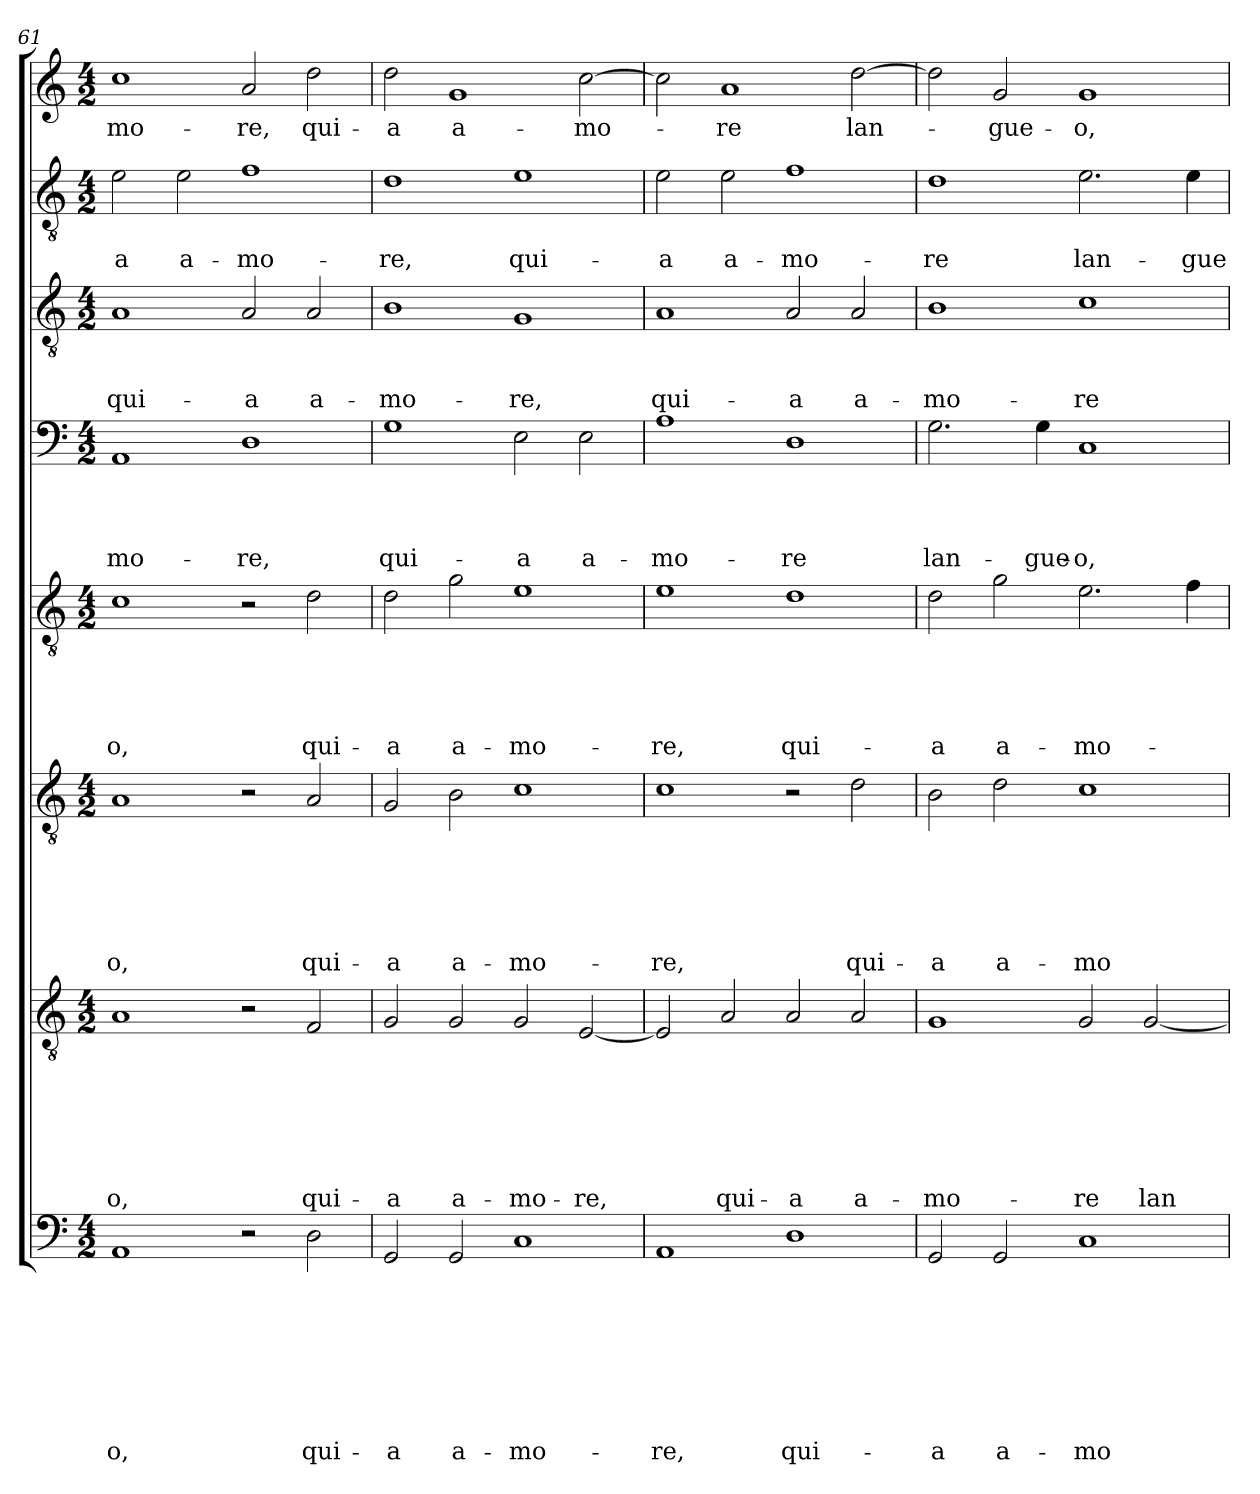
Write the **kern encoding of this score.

**kern	**text	**text	**text	**text	**text	**text	**text	**text	**kern	**text	**text	**text	**text	**text	**text	**text	**kern	**text	**text	**text	**text	**text	**text	**kern	**text	**text	**text	**text	**text	**kern	**text	**text	**text	**text	**kern	**text	**text	**text	**kern	**text	**text	**kern	**text
*part8	*part8	*part8	*part8	*part8	*part8	*part8	*part8	*part8	*part7	*part7	*part7	*part7	*part7	*part7	*part7	*part7	*part6	*part6	*part6	*part6	*part6	*part6	*part6	*part5	*part5	*part5	*part5	*part5	*part5	*part4	*part4	*part4	*part4	*part4	*part3	*part3	*part3	*part3	*part2	*part2	*part2	*part1	*part1
*staff8	*staff8	*staff8	*staff8	*staff8	*staff8	*staff8	*staff8	*staff8	*staff7	*staff7	*staff7	*staff7	*staff7	*staff7	*staff7	*staff7	*staff6	*staff6	*staff6	*staff6	*staff6	*staff6	*staff6	*staff5	*staff5	*staff5	*staff5	*staff5	*staff5	*staff4	*staff4	*staff4	*staff4	*staff4	*staff3	*staff3	*staff3	*staff3	*staff2	*staff2	*staff2	*staff1	*staff1
!!LO:LB:g=z
*clefF4	*	*	*	*	*	*	*	*	*clefGv2	*	*	*	*	*	*	*	*clefGv2	*	*	*	*	*	*	*clefGv2	*	*	*	*	*	*clefF4	*	*	*	*	*clefGv2	*	*	*	*clefGv2	*	*	*clefG2	*
*k[]	*	*	*	*	*	*	*	*	*k[]	*	*	*	*	*	*	*	*k[]	*	*	*	*	*	*	*k[]	*	*	*	*	*	*k[]	*	*	*	*	*k[]	*	*	*	*k[]	*	*	*k[]	*
*a:	*	*	*	*	*	*	*	*	*a:	*	*	*	*	*	*	*	*a:	*	*	*	*	*	*	*a:	*	*	*	*	*	*a:	*	*	*	*	*a:	*	*	*	*a:	*	*	*a:	*
*M4/2	*	*	*	*	*	*	*	*	*M4/2	*	*	*	*	*	*	*	*M4/2	*	*	*	*	*	*	*M4/2	*	*	*	*	*	*M4/2	*	*	*	*	*M4/2	*	*	*	*M4/2	*	*	*M4/2	*
=61	=61	=61	=61	=61	=61	=61	=61	=61	=61	=61	=61	=61	=61	=61	=61	=61	=61	=61	=61	=61	=61	=61	=61	=61	=61	=61	=61	=61	=61	=61	=61	=61	=61	=61	=61	=61	=61	=61	=61	=61	=61	=61	=61
!	!	!	!	!	!	!	!	!LO:LY:b	!	!	!	!	!	!	!	!LO:LY:b	!	!	!	!	!	!	!LO:LY:b	!	!	!	!	!	!LO:LY:b	!	!	!	!	!LO:LY:b	!	!	!	!LO:LY:b	!	!	!LO:LY:b	!	!LO:LY:b
1AA	.	.	.	.	.	.	.	-o,	1A	.	.	.	.	.	.	-o,	1A	.	.	.	.	.	-o,	1c	.	.	.	.	-o,	1AA	.	.	.	-mo-	1A	.	.	qui-	2e\	.	-a	1cc	-mo-
!	!	!	!	!	!	!	!	!	!	!	!	!	!	!	!	!	!	!	!	!	!	!	!	!	!	!	!	!	!	!	!	!	!	!	!	!	!	!	!	!	!LO:LY:b	!	!
.	.	.	.	.	.	.	.	.	.	.	.	.	.	.	.	.	.	.	.	.	.	.	.	.	.	.	.	.	.	.	.	.	.	.	.	.	.	.	2e\	.	a-	.	.
!	!	!	!	!	!	!	!	!	!	!	!	!	!	!	!	!	!	!	!	!	!	!	!	!	!	!	!	!	!	!	!	!	!	!LO:LY:b	!	!	!	!LO:LY:b	!	!	!LO:LY:b	!	!LO:LY:b
2r	.	.	.	.	.	.	.	.	2r	.	.	.	.	.	.	.	2r	.	.	.	.	.	.	2r	.	.	.	.	.	1D	.	.	.	-re,	2A/	.	.	-a	1f	.	-mo-	2a/	-re,
!	!	!	!	!	!	!	!	!LO:LY:b	!	!	!	!	!	!	!	!LO:LY:b	!	!	!	!	!	!	!LO:LY:b	!	!	!	!	!	!LO:LY:b	!	!	!	!	!	!	!	!	!LO:LY:b	!	!	!	!	!LO:LY:b
2D\	.	.	.	.	.	.	.	qui-	2F/	.	.	.	.	.	.	qui-	2A/	.	.	.	.	.	qui-	2d\	.	.	.	.	qui-	.	.	.	.	.	2A/	.	.	a-	.	.	.	2dd\	qui-
=62	=62	=62	=62	=62	=62	=62	=62	=62	=62	=62	=62	=62	=62	=62	=62	=62	=62	=62	=62	=62	=62	=62	=62	=62	=62	=62	=62	=62	=62	=62	=62	=62	=62	=62	=62	=62	=62	=62	=62	=62	=62	=62	=62
!	!	!	!	!	!	!	!	!LO:LY:b	!	!	!	!	!	!	!	!LO:LY:b	!	!	!	!	!	!	!LO:LY:b	!	!	!	!	!	!LO:LY:b	!	!	!	!	!LO:LY:b	!	!	!	!LO:LY:b	!	!	!LO:LY:b	!	!LO:LY:b
2GG/	.	.	.	.	.	.	.	-a	2G/	.	.	.	.	.	.	-a	2G/	.	.	.	.	.	-a	2d\	.	.	.	.	-a	1G	.	.	.	qui-	1B	.	.	-mo-	1d	.	-re,	2dd\	-a
!	!	!	!	!	!	!	!	!LO:LY:b	!	!	!	!	!	!	!	!LO:LY:b	!	!	!	!	!	!	!LO:LY:b	!	!	!	!	!	!LO:LY:b	!	!	!	!	!	!	!	!	!	!	!	!	!	!LO:LY:b
2GG/	.	.	.	.	.	.	.	a-	2G/	.	.	.	.	.	.	a-	2B\	.	.	.	.	.	a-	2g\	.	.	.	.	a-	.	.	.	.	.	.	.	.	.	.	.	.	1g	a-
!	!	!	!	!	!	!	!	!LO:LY:b	!	!	!	!	!	!	!	!LO:LY:b	!	!	!	!	!	!	!LO:LY:b	!	!	!	!	!	!LO:LY:b	!	!	!	!	!LO:LY:b	!	!	!	!LO:LY:b	!	!	!LO:LY:b	!	!
1C	.	.	.	.	.	.	.	-mo-	2G/	.	.	.	.	.	.	-mo-	1c	.	.	.	.	.	-mo-	1e	.	.	.	.	-mo-	2E\	.	.	.	-a	1G	.	.	-re,	1e	.	qui-	.	.
!	!	!	!	!	!	!	!	!	!	!	!	!	!	!	!	!LO:LY:b	!	!	!	!	!	!	!	!	!	!	!	!	!	!	!	!	!	!LO:LY:b	!	!	!	!	!	!	!	!	!LO:LY:b
.	.	.	.	.	.	.	.	.	[2E/	.	.	.	.	.	.	-re,	.	.	.	.	.	.	.	.	.	.	.	.	.	2E\	.	.	.	a-	.	.	.	.	.	.	.	[2cc\	-mo-
=63	=63	=63	=63	=63	=63	=63	=63	=63	=63	=63	=63	=63	=63	=63	=63	=63	=63	=63	=63	=63	=63	=63	=63	=63	=63	=63	=63	=63	=63	=63	=63	=63	=63	=63	=63	=63	=63	=63	=63	=63	=63	=63	=63
!	!	!	!	!	!	!	!	!LO:LY:b	!	!	!	!	!	!	!	!	!	!	!	!	!	!	!LO:LY:b	!	!	!	!	!	!LO:LY:b	!	!	!	!	!LO:LY:b	!	!	!	!LO:LY:b	!	!	!LO:LY:b	!	!
1AA	.	.	.	.	.	.	.	-re,	2E/]	.	.	.	.	.	.	.	1c	.	.	.	.	.	-re,	1e	.	.	.	.	-re,	1A	.	.	.	-mo-	1A	.	.	qui-	2e\	.	-a	2cc\]	.
!	!	!	!	!	!	!	!	!	!	!	!	!	!	!	!	!LO:LY:b	!	!	!	!	!	!	!	!	!	!	!	!	!	!	!	!	!	!	!	!	!	!	!	!	!LO:LY:b	!	!LO:LY:b
.	.	.	.	.	.	.	.	.	2A/	.	.	.	.	.	.	qui-	.	.	.	.	.	.	.	.	.	.	.	.	.	.	.	.	.	.	.	.	.	.	2e\	.	a-	1a	-re
!	!	!	!	!	!	!	!	!LO:LY:b	!	!	!	!	!	!	!	!LO:LY:b	!	!	!	!	!	!	!	!	!	!	!	!	!LO:LY:b	!	!	!	!	!LO:LY:b	!	!	!	!LO:LY:b	!	!	!LO:LY:b	!	!
1D	.	.	.	.	.	.	.	qui-	2A/	.	.	.	.	.	.	-a	2r	.	.	.	.	.	.	1d	.	.	.	.	qui-	1D	.	.	.	-re	2A/	.	.	-a	1f	.	-mo-	.	.
!	!	!	!	!	!	!	!	!	!	!	!	!	!	!	!	!LO:LY:b	!	!	!	!	!	!	!LO:LY:b	!	!	!	!	!	!	!	!	!	!	!	!	!	!	!LO:LY:b	!	!	!	!	!LO:LY:b
.	.	.	.	.	.	.	.	.	2A/	.	.	.	.	.	.	a-	2d\	.	.	.	.	.	qui-	.	.	.	.	.	.	.	.	.	.	.	2A/	.	.	a-	.	.	.	[2dd\	lan-
=64	=64	=64	=64	=64	=64	=64	=64	=64	=64	=64	=64	=64	=64	=64	=64	=64	=64	=64	=64	=64	=64	=64	=64	=64	=64	=64	=64	=64	=64	=64	=64	=64	=64	=64	=64	=64	=64	=64	=64	=64	=64	=64	=64
!	!	!	!	!	!	!	!	!LO:LY:b	!	!	!	!	!	!	!	!LO:LY:b	!	!	!	!	!	!	!LO:LY:b	!	!	!	!	!	!LO:LY:b	!	!	!	!	!LO:LY:b	!	!	!	!LO:LY:b	!	!	!LO:LY:b	!	!
2GG/	.	.	.	.	.	.	.	-a	1G	.	.	.	.	.	.	-mo-	2B\	.	.	.	.	.	-a	2d\	.	.	.	.	-a	2.G\	.	.	.	lan-	1B	.	.	-mo-	1d	.	-re	2dd\]	.
!	!	!	!	!	!	!	!	!LO:LY:b	!	!	!	!	!	!	!	!	!	!	!	!	!	!	!LO:LY:b	!	!	!	!	!	!LO:LY:b	!	!	!	!	!	!	!	!	!	!	!	!	!	!LO:LY:b
2GG/	.	.	.	.	.	.	.	a-	.	.	.	.	.	.	.	.	2d\	.	.	.	.	.	a-	2g\	.	.	.	.	a-	.	.	.	.	.	.	.	.	.	.	.	.	2g/	-gue-
!	!	!	!	!	!	!	!	!	!	!	!	!	!	!	!	!	!	!	!	!	!	!	!	!	!	!	!	!	!	!	!	!	!	!LO:LY:b	!	!	!	!	!	!	!	!	!
.	.	.	.	.	.	.	.	.	.	.	.	.	.	.	.	.	.	.	.	.	.	.	.	.	.	.	.	.	.	4G\	.	.	.	-gue-	.	.	.	.	.	.	.	.	.
!	!	!	!	!	!	!	!	!LO:LY:b	!	!	!	!	!	!	!	!LO:LY:b	!	!	!	!	!	!	!LO:LY:b	!	!	!	!	!	!LO:LY:b	!	!	!	!	!LO:LY:b	!	!	!	!LO:LY:b	!	!	!LO:LY:b	!	!LO:LY:b
1C	.	.	.	.	.	.	.	-mo-	2G/	.	.	.	.	.	.	-re	1c	.	.	.	.	.	-mo-	2.e\	.	.	.	.	-mo-	1C	.	.	.	-o,	1c	.	.	-re	2.e\	.	lan-	1g	-o,
!	!	!	!	!	!	!	!	!	!	!	!	!	!	!	!	!LO:LY:b	!	!	!	!	!	!	!	!	!	!	!	!	!	!	!	!	!	!	!	!	!	!	!	!	!	!	!
.	.	.	.	.	.	.	.	.	[2G/	.	.	.	.	.	.	lan-	.	.	.	.	.	.	.	.	.	.	.	.	.	.	.	.	.	.	.	.	.	.	.	.	.	.	.
!	!	!	!	!	!	!	!	!	!	!	!	!	!	!	!	!	!	!	!	!	!	!	!	!	!	!	!	!	!	!	!	!	!	!	!	!	!	!	!	!	!LO:LY:b	!	!
.	.	.	.	.	.	.	.	.	.	.	.	.	.	.	.	.	.	.	.	.	.	.	.	4f\	.	.	.	.	.	.	.	.	.	.	.	.	.	.	4e\	.	-gue-	.	.
=	=	=	=	=	=	=	=	=	=	=	=	=	=	=	=	=	=	=	=	=	=	=	=	=	=	=	=	=	=	=	=	=	=	=	=	=	=	=	=	=	=	=	=
*-	*-	*-	*-	*-	*-	*-	*-	*-	*-	*-	*-	*-	*-	*-	*-	*-	*-	*-	*-	*-	*-	*-	*-	*-	*-	*-	*-	*-	*-	*-	*-	*-	*-	*-	*-	*-	*-	*-	*-	*-	*-	*-	*-
